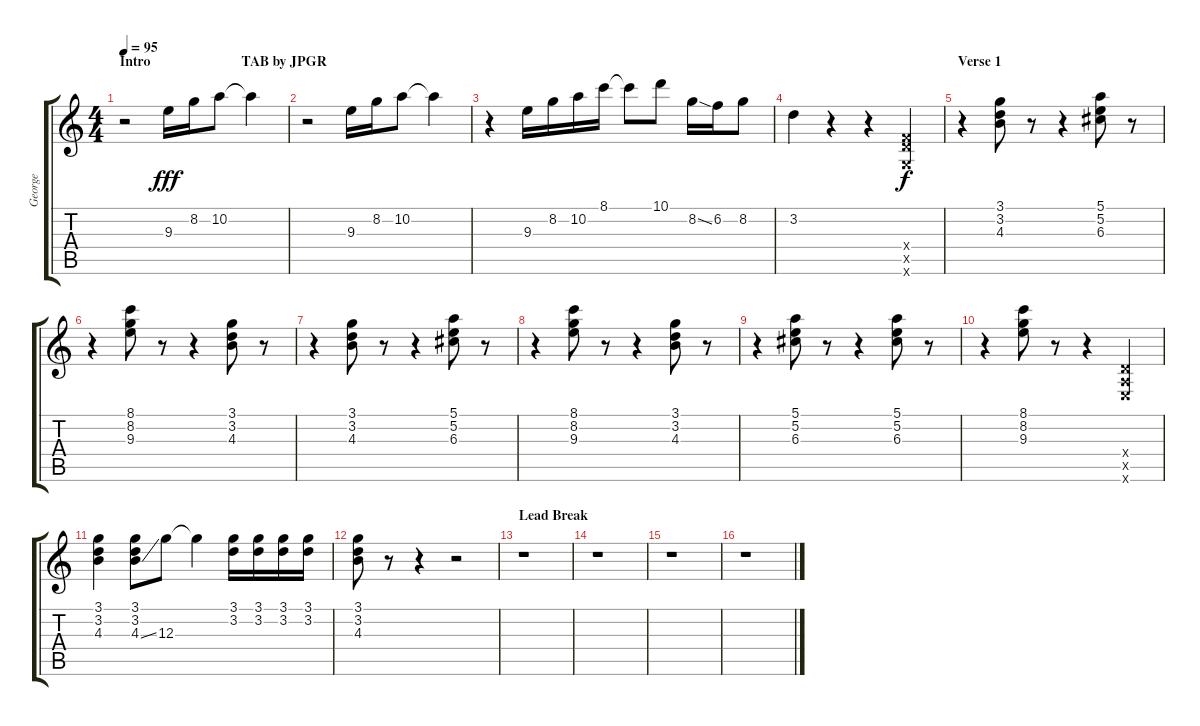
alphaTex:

\track ("George" "George") {instrument overdrivenguitar}
\staff {score tabs}
\tuning (E4 B3 G3 D3 A2 E2) {hide}
\ts (4 4)
\section ("" "Intro                          TAB by JPGR")
\tempo 95
\clef g2
\ks c
r.2{dy fff instrument overdrivenguitar} 9.3.16 8.2.16 10.2.8 10.2{t}.4 |
r.2 9.3.16 8.2.16 10.2.8 10.2{t}.4 |
r.4 9.3.16 8.2.16 10.2.16 8.1.16 8.1{t}.8 10.1.8 8.2{ss}.16 6.2.16 8.2.8 |
3.2.4 r.4 r.4 (3.4{x} 5.5{x} 3.6{x}).4{dy f} |
\section ("" "Verse 1")
r.4 (3.1 3.2 4.3).8 r.8 r.4 (5.1 5.2 6.3).8 r.8 |
r.4 (8.1 8.2 9.3).8 r.8 r.4 (3.1 3.2 4.3).8 r.8 |
r.4 (3.1 3.2 4.3).8 r.8 r.4 (5.1 5.2 6.3).8 r.8 |
r.4 (8.1 8.2 9.3).8 r.8 r.4 (3.1 3.2 4.3).8 r.8 |
r.4 (5.1 5.2 6.3).8 r.8 r.4 (5.1 5.2 6.3).8 r.8 |
r.4 (8.1 8.2 9.3).8 r.8 r.4 (0.4{x} 0.5{x} 0.6{x}).4 |
(3.1 3.2 4.3).4 (3.1 3.2 4.3{ss}).8 12.3.8 12.3{t}.4 (3.1 3.2).16 (3.1 3.2).16 (3.1 3.2).16 (3.1 3.2).16 |
(3.1 3.2 4.3).8 r.8 r.4 r.2 |
\section ("" "Lead Break")
r.1 |
r.1 |
r.1 |
r.1
